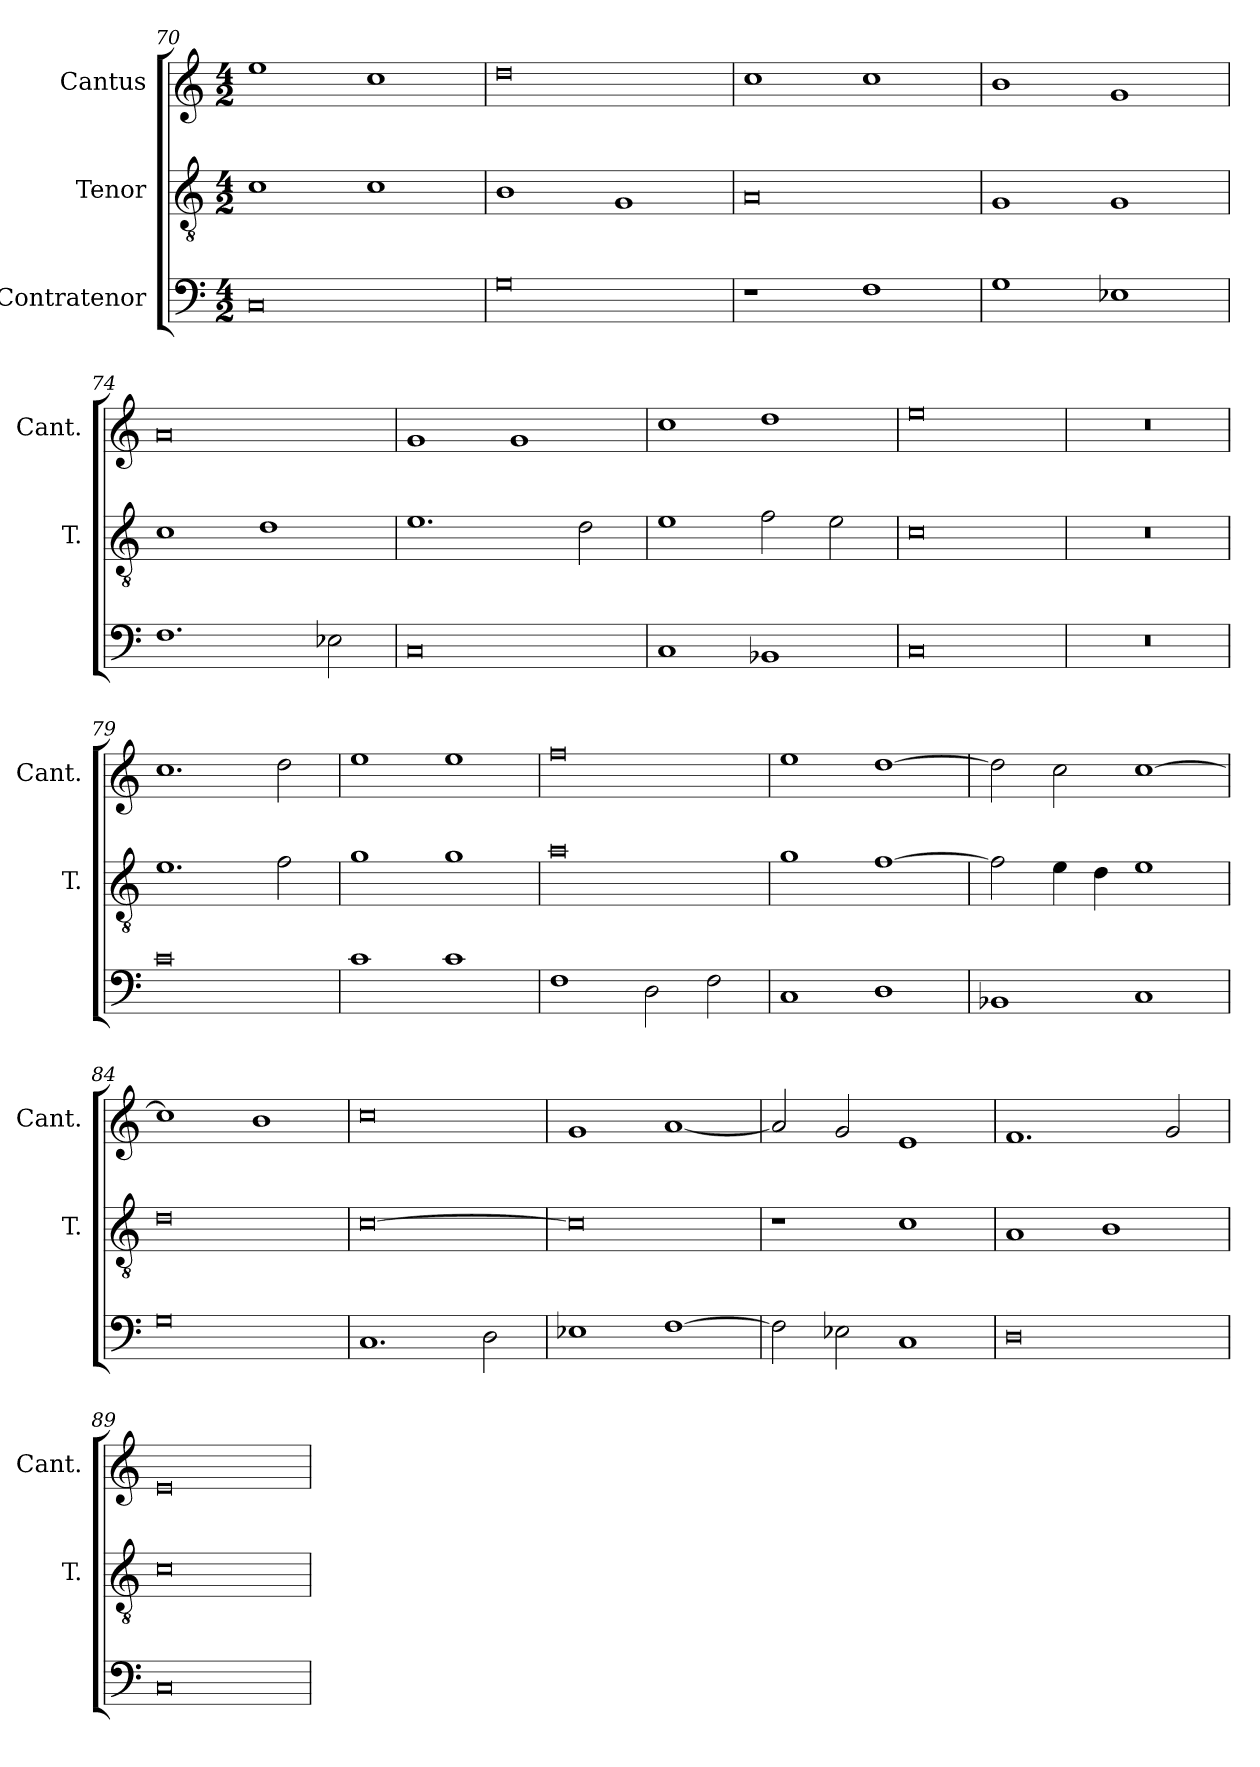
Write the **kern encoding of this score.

**kern	**kern	**kern
*part3	*part2	*part1
*staff3	*staff2	*staff1
*I"Contratenor	*I"Tenor	*I"Cantus
*	*I'T.	*I'Cant.
*clefF4	*clefGv2	*clefG2
*	*ITrd7c12	*
*k[]	*k[]	*k[]
*C:	*C:	*C:
*M4/2	*M4/2	*M4/2
=70	=70	=70
0C/	1C\	1ee\
.	1C\	1cc\
=71	=71	=71
0G\	1BB\	0dd\
.	1GG/	.
=72	=72	=72
1r	0AA/	1cc\
1F\	.	1cc\
=73	=73	=73
1G\	1GG/	1b\
1E-X\	1GG/	1g/
=74	=74	=74
1.F\	1C\	0a/
.	1D\	.
2E-X\	.	.
=75	=75	=75
0C/	1.E\	1g/
.	.	1g/
.	2D\	.
=76	=76	=76
1C/	1E\	1cc\
1BB-X/	2F\	1dd\
.	2E\	.
=77	=77	=77
0C/	0C\	0ee\
=78	=78	=78
0r	0r	0r
=79	=79	=79
0c\	1.E\	1.cc\
.	2F\	2dd\
=80	=80	=80
1c\	1G\	1ee\
1c\	1G\	1ee\
=81	=81	=81
1F\	0A\	0ff\
2D\	.	.
2F\	.	.
=82	=82	=82
1C/	1G\	1ee\
1D\	[1F\	[1dd\
=83	=83	=83
1BB-X/	2F\]	2dd\]
.	4E\	2cc\
.	4D\	.
1C/	1E\	[1cc\
=84	=84	=84
0G\	0D\	1cc\]
.	.	1b\
=85	=85	=85
1.C/	[0C\	0cc\
2D\	.	.
=86	=86	=86
1E-X\	0C\]	1g/
[1F\	.	[1a/
=87	=87	=87
2F\]	1r	2a/]
2E-X\	.	2g/
1C/	1C\	1e/
=88	=88	=88
0D\	1AA/	1.f/
.	1BB\	.
.	.	2g/
=89	=89	=89
0C/	0C\	0e/
=	=	=
*-	*-	*-
